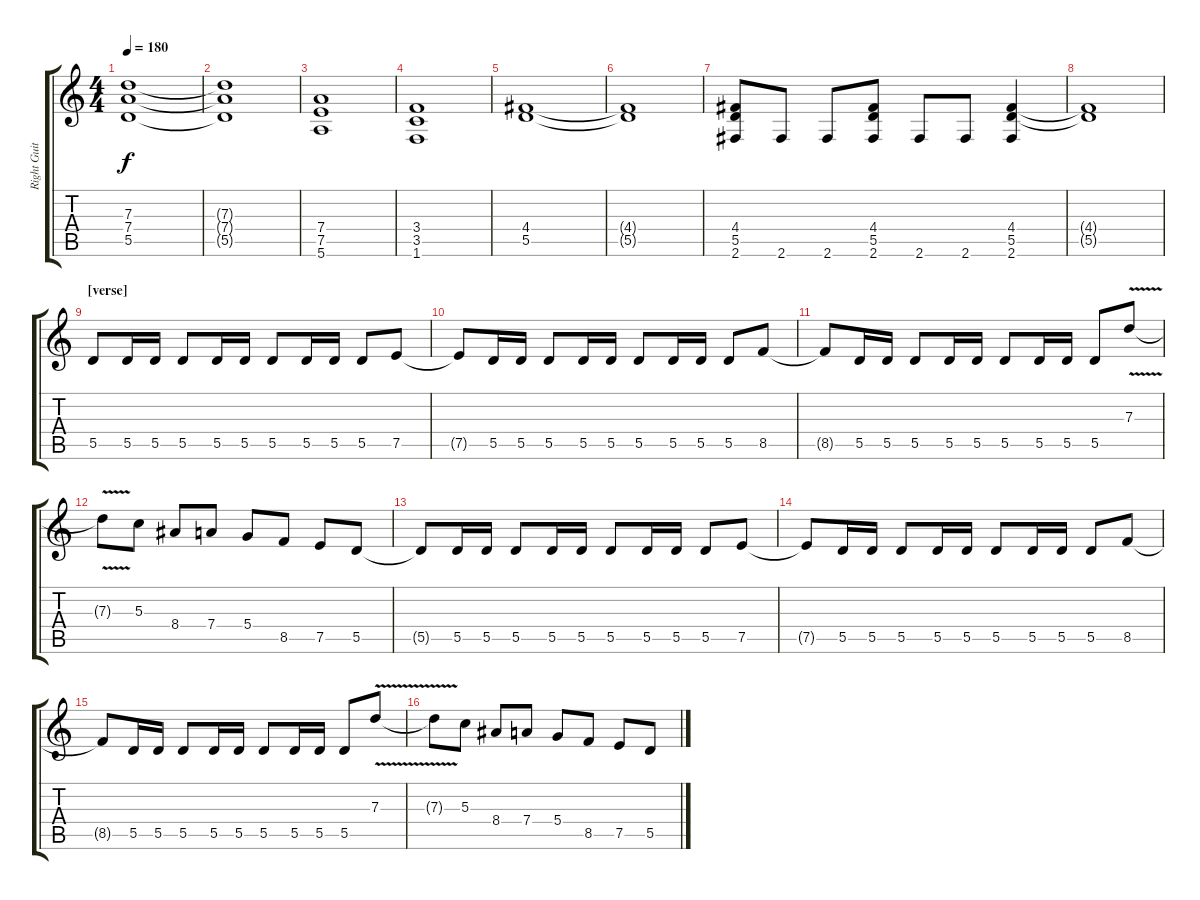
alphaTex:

\track ("Right Guitar" "Right Guit") {instrument distortionguitar}
\staff {score tabs}
\tuning (E4 B3 G3 D3 A2 E2) {hide}
\ts (4 4)
\tempo 180
\clef g2
\ks c
(7.3 7.4 5.5).1{dy f} |
(7.3{t} 7.4{t} 5.5{t}).1 |
(7.4 7.5 5.6).1 |
(3.4 3.5 1.6).1 |
(4.4 5.5).1 |
(4.4{t} 5.5{t}).1 |
(4.4 5.5 2.6).8 2.6.8 2.6.8 (4.4 5.5 2.6).8 2.6.8 2.6.8 (4.4 5.5 2.6).4 |
(4.4{t} 5.5{t}).1 |
\section ("" "[verse]")
5.5.8 5.5.16 5.5.16 5.5.8 5.5.16 5.5.16 5.5.8 5.5.16 5.5.16 5.5.8 7.5.8 |
7.5{t}.8 5.5.16 5.5.16 5.5.8 5.5.16 5.5.16 5.5.8 5.5.16 5.5.16 5.5.8 8.5.8 |
8.5{t}.8 5.5.16 5.5.16 5.5.8 5.5.16 5.5.16 5.5.8 5.5.16 5.5.16 5.5.8 7.3{v}.8 |
7.3{t}.8 5.3.8 8.4.8 7.4.8 5.4.8 8.5.8 7.5.8 5.5.8 |
5.5{t}.8 5.5.16 5.5.16 5.5.8 5.5.16 5.5.16 5.5.8 5.5.16 5.5.16 5.5.8 7.5.8 |
7.5{t}.8 5.5.16 5.5.16 5.5.8 5.5.16 5.5.16 5.5.8 5.5.16 5.5.16 5.5.8 8.5.8 |
8.5{t}.8 5.5.16 5.5.16 5.5.8 5.5.16 5.5.16 5.5.8 5.5.16 5.5.16 5.5.8 7.3{v}.8 |
7.3{t}.8 5.3.8 8.4.8 7.4.8 5.4.8 8.5.8 7.5.8 5.5.8
